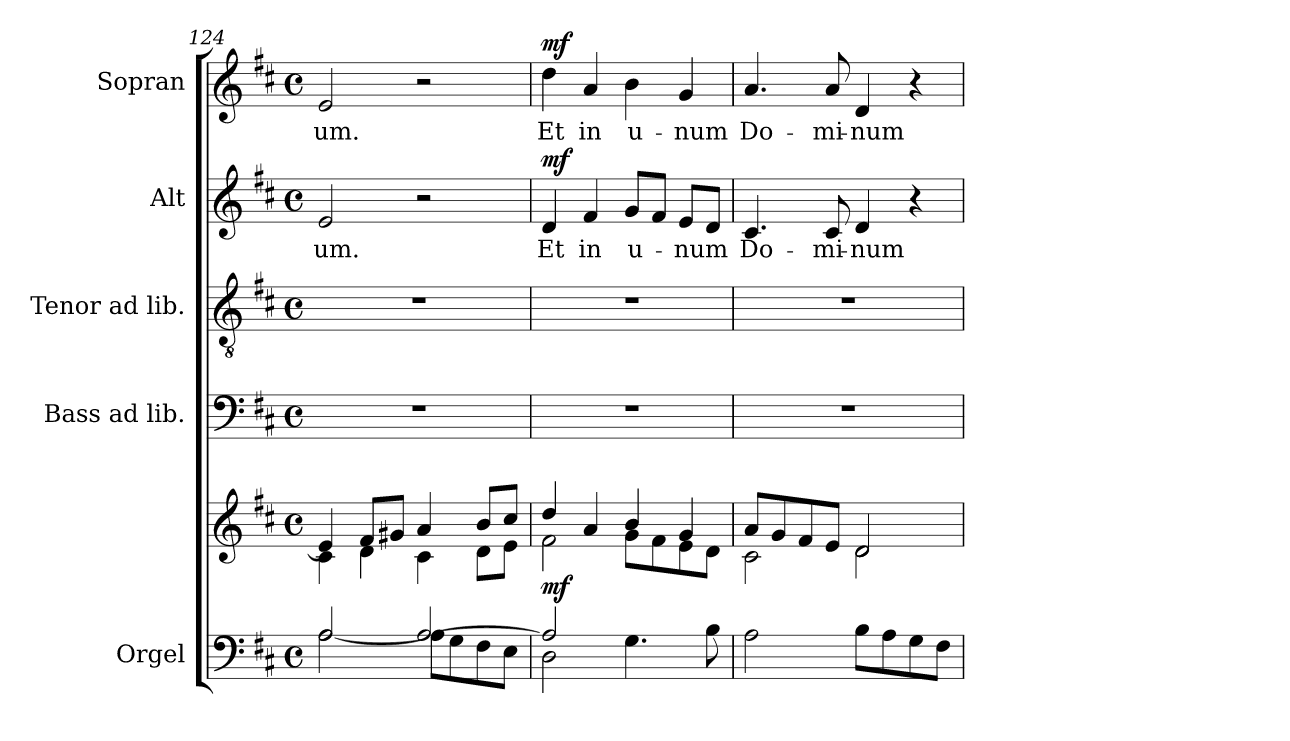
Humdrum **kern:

**kern	**kern	**dynam	**kern	**kern	**kern	**text	**dynam	**kern	**text	**dynam
*part5	*part5	*part5	*part4	*part3	*part2	*part2	*part2	*part1	*part1	*part1
*staff6	*staff5	*staff5/6	*staff4	*staff3	*staff2	*staff2	*staff2	*staff1	*staff1	*staff1
*I"Orgel	*	*	*I"Bass ad lib.	*I"Tenor ad lib.	*I"Alt	*	*	*I"Sopran	*	*
*I'Org.	*	*	*I'B.	*I'T.	*I'A.	*	*	*I'S.	*	*
*clefF4	*clefG2	*	*clefF4	*clefGv2	*clefG2	*	*	*clefG2	*	*
*k[f#c#]	*k[f#c#]	*	*k[f#c#]	*k[f#c#]	*k[f#c#]	*	*	*k[f#c#]	*	*
*D:	*D:	*	*D:	*D:	*D:	*	*	*D:	*	*
*M4/4	*M4/4	*	*M4/4	*M4/4	*M4/4	*	*	*M4/4	*	*
*met(c)	*met(c)	*	*met(c)	*met(c)	*met(c)	*	*	*met(c)	*	*
=124	=124	=124	=124	=124	=124	=124	=124	=124	=124	=124
*^	*^	*	*	*	*	*	*	*	*	*
!	!	!	!	!	!	!	!	!LO:LY:b	!	!	!LO:LY:b	!
2A/	[<2A\	4e/]	4c#\	.	1r	1r	2e/	-um.	.	2e/	-um.	.
.	.	8f#/L	4d\	.	.	.	.	.	.	.	.	.
.	.	8g#X/J	.	.	.	.	.	.	.	.	.	.
[>2A/	8A\L]	4a/	4c#\	.	.	.	2r	.	.	2r	.	.
.	8G\	.	.	.	.	.	.	.	.	.	.	.
.	8F#\	8b/L	8d\L	.	.	.	.	.	.	.	.	.
.	8E\J	8cc#/J	8e\J	.	.	.	.	.	.	.	.	.
=125	=125	=125	=125	=125	=125	=125	=125	=125	=125	=125	=125	=125
!	!	!	!	!LO:DY:b	!	!	!	!LO:LY:b	!LO:DY:a	!	!LO:LY:b	!LO:DY:a
2A/]	2D\	4dd/	2f#\	mf	1r	1r	4d/	Et	mf	4dd\	Et	mf
!	!	!	!	!	!	!	!	!LO:LY:b	!	!	!LO:LY:b	!
.	.	4a/	.	.	.	.	4f#/	in	.	4a/	in	.
!	!	!	!	!	!	!	!	!LO:LY:b	!	!	!LO:LY:b	!
2ryy	4.G\	4b/	8g\L	.	.	.	8g/L	u-	.	4b\	u-	.
.	.	.	8f#\	.	.	.	8f#/J	.	.	.	.	.
!	!	!	!	!	!	!	!	!LO:LY:b	!	!	!LO:LY:b	!
.	.	4g/	8e\	.	.	.	8e/L	-num	.	4g/	-num	.
.	8B\	.	8d\J	.	.	.	8d/J	.	.	.	.	.
=126	=126	=126	=126	=126	=126	=126	=126	=126	=126	=126	=126	=126
!	!	!	!	!	!	!	!	!LO:LY:b	!	!	!LO:LY:b	!
*v	*v	*	*	*	*	*	*	*	*	*	*	*
2A\	8a/L	2c#\	.	1r	1r	4.c#/	Do-	.	4.a/	Do-	.
.	8g/	.	.	.	.	.	.	.	.	.	.
.	8f#/	.	.	.	.	.	.	.	.	.	.
!	!	!	!	!	!	!	!LO:LY:b	!	!	!LO:LY:b	!
.	8e/J	.	.	.	.	8c#/	-mi-	.	8a/	-mi-	.
!	!	!	!	!	!	!	!LO:LY:b	!	!	!LO:LY:b	!
8B\L	2d/	2d\	.	.	.	4d/	-num	.	4d/	-num	.
8A\	.	.	.	.	.	.	.	.	.	.	.
8G\	.	.	.	.	.	4r	.	.	4r	.	.
8F#\J	.	.	.	.	.	.	.	.	.	.	.
*	*v	*v	*	*	*	*	*	*	*	*	*
=	=	=	=	=	=	=	=	=	=	=
*-	*-	*-	*-	*-	*-	*-	*-	*-	*-	*-
